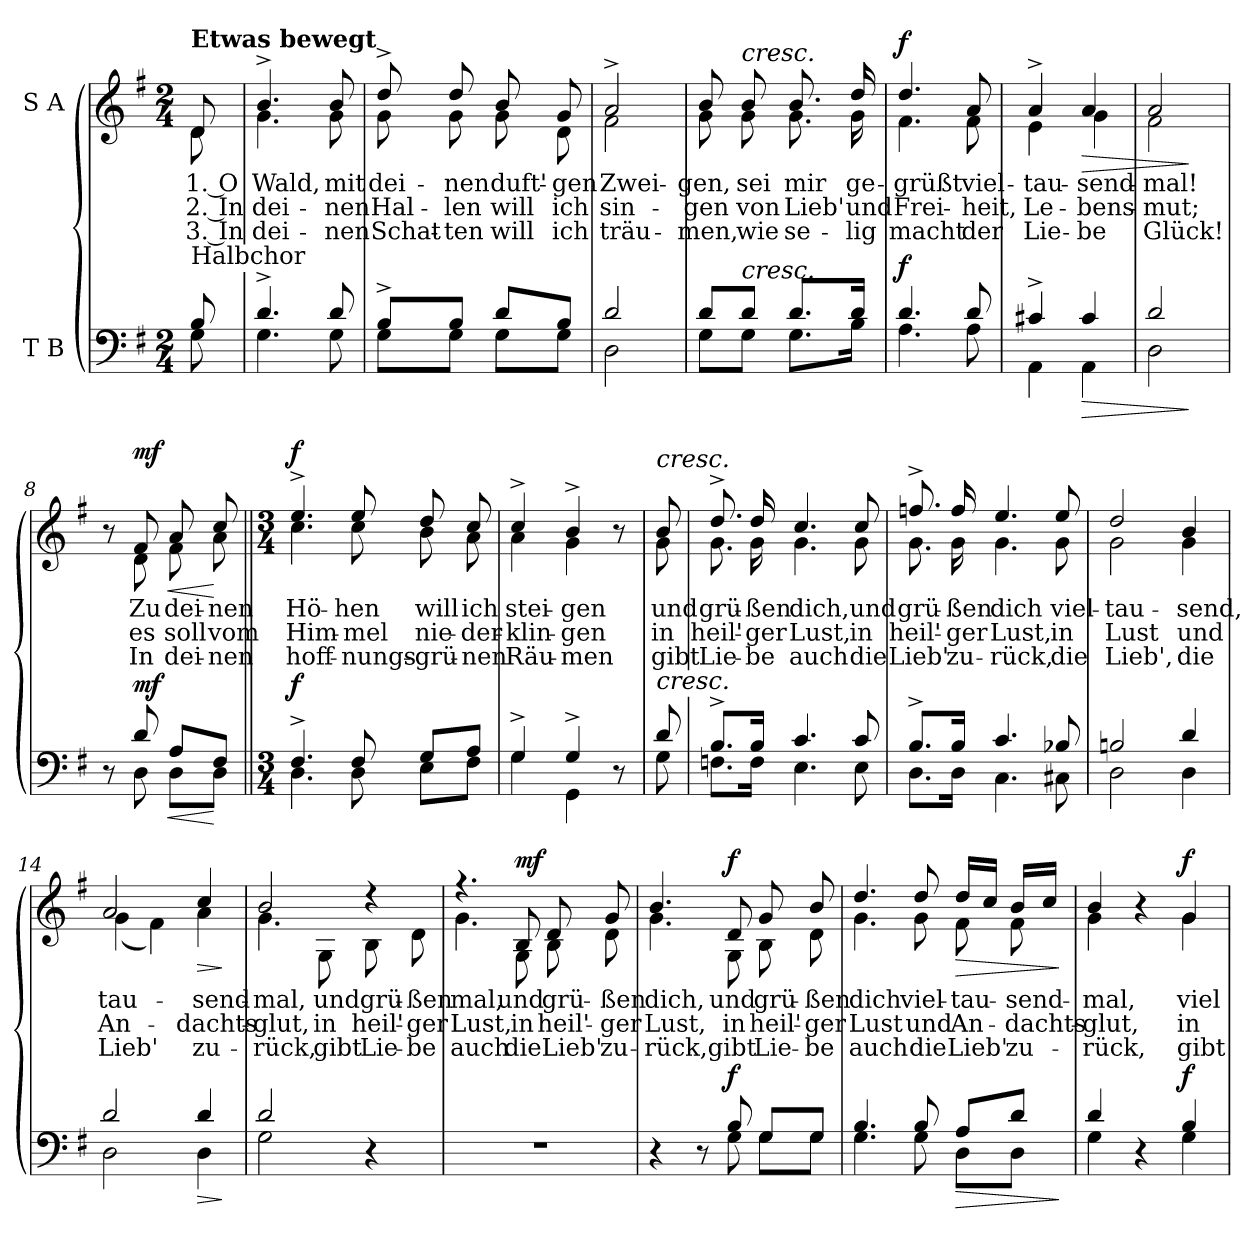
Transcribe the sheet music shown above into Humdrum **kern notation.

**kern	**dynam	**kern	**text	**text	**text	**dynam
*part2	*part2	*part1	*part1	*part1	*part1	*part1
*staff2	*staff2	*staff1	*staff1	*staff1	*staff1	*staff1
*I"T B	*	*I"S A	*	*	*	*
*clefF4	*	*clefG2	*	*	*	*
*k[f#]	*	*k[f#]	*	*	*	*
*M2/4	*	*M2/4	*	*	*	*
=	=	=	=	=	=	=
*^	*	*^	*	*	*	*
!	!	!	!LO:TX:a:B:t=Etwas bewegt	!	!	!	!	!
!LO:TX:a:t=Halbchor	!	!	!	!	!	!	!	!
!	!	!	!	!	!LO:LY:b	!LO:LY:b	!LO:LY:b	!
8B/	8G\	.	8d/	8d\	1. O	2. In	3. In	.
=1	=1	=1	=1	=1	=1	=1	=1	=1
!	!	!	!	!	!LO:LY:b	!LO:LY:b	!LO:LY:b	!
4.d^/	4.G\	.	4.b^/	4.g\	Wald,	dei-	dei-	.
!	!	!	!	!	!LO:LY:b	!LO:LY:b	!LO:LY:b	!
8d/	8G\	.	8b/	8g\	mit	-nen	-nen	.
=2	=2	=2	=2	=2	=2	=2	=2	=2
!	!	!	!	!	!LO:LY:b	!LO:LY:b	!LO:LY:b	!
8B^/L	8G\L	.	8dd^/	8g\	dei-	Hal-	Schat-	.
!	!	!	!	!	!LO:LY:b	!LO:LY:b	!LO:LY:b	!
8B/J	8G\J	.	8dd/	8g\	-nen	-len	-ten	.
!	!	!	!	!	!LO:LY:b	!LO:LY:b	!LO:LY:b	!
8d/L	8G\L	.	8b/	8g\	duft'-	will	will	.
!	!	!	!	!	!LO:LY:b	!LO:LY:b	!LO:LY:b	!
8B/J	8G\J	.	8g/	8d\	-gen	ich	ich	.
=3	=3	=3	=3	=3	=3	=3	=3	=3
!	!	!	!	!	!LO:LY:b	!LO:LY:b	!LO:LY:b	!
2d/	2D\	.	2a^/	2f#\	Zwei-	sin-	träu-	.
=4	=4	=4	=4	=4	=4	=4	=4	=4
!	!	!	!	!	!LO:LY:b	!LO:LY:b	!LO:LY:b	!
8d/L	8G\L	.	8b/	8g\	-gen,	-gen	-men,	.
!	!	!	!LO:TX:a:i:t=cresc.	!	!	!	!	!
!LO:TX:a:i:t=cresc.	!	!	!	!	!	!	!	!
!	!	!	!	!	!LO:LY:b	!LO:LY:b	!LO:LY:b	!
8d/J	8G\J	.	8b/	8g\	sei	von	wie	.
!	!	!	!	!	!LO:LY:b	!LO:LY:b	!LO:LY:b	!
8.d/L	8.G\L	.	8.b/	8.g\	mir	Lieb'	se-	.
!	!	!	!	!	!LO:LY:b	!LO:LY:b	!LO:LY:b	!
16d/Jk	16B\Jk	.	16dd/	16g\	ge-	und	-lig	.
!!LO:LB:g=z	!!
=5	=5	=5	=5	=5	=5	=5	=5	=5
!	!	!LO:DY:a	!	!	!LO:LY:b	!LO:LY:b	!LO:LY:b	!LO:DY:a
4.d/	4.A\	f	4.dd/	4.f#\	-grüßt	Frei-	macht	f
!	!	!	!	!	!LO:LY:b	!LO:LY:b	!LO:LY:b	!
8d/	8A\	.	8a/	8f#\	viel-	-heit,	der	.
=6	=6	=6	=6	=6	=6	=6	=6	=6
!	!	!	!	!	!LO:LY:b	!LO:LY:b	!LO:LY:b	!
4c#X^/	4AA\	.	4a^/	4e\	-tau-	Le-	Lie-	.
!	!	!LO:HP:b	!	!	!LO:LY:b	!LO:LY:b	!LO:LY:b	!LO:HP:b
4c#/	4AA\	>	4a/	4g\	-send-	-bens-	-be	>
=7	=7	=7	=7	=7	=7	=7	=7	=7
!	!	!	!	!	!LO:LY:b	!LO:LY:b	!LO:LY:b	!
2d/	2D\	.	2a/	2f#\	-mal!	-mut;	Glück!	.
*v	*v	*	*	*	*	*	*	*
*	*	*v	*v	*	*	*	*
.	]	.	.	.	.	]
=8	=8	=8	=8	=8	=8	=8
*^	*	*^	*	*	*	*
8r	8ryy	.	8r	8ryy	.	.	.	.
!	!	!LO:HP:b	!	!	!LO:LY:b	!LO:LY:b	!LO:LY:b	!LO:HP:b
!	!	!LO:DY:n=1:a	!	!	!	!	!	!LO:DY:n=1:a
8d/	8D\	< mf	8f#/	8d\	Zu	es	In	< mf
!	!	!	!	!	!LO:LY:b	!LO:LY:b	!LO:LY:b	!
8A/L	8D\L	.	8a/	8f#\	dei-	soll	dei-	.
!	!	!	!	!	!LO:LY:b	!LO:LY:b	!LO:LY:b	!
8F#/J	8D\J	[	8cc/	8a\	-nen	vom	-nen	[
=9||	=9||	=9||	=9||	=9||	=9||	=9||	=9||	=9||
*M3/4	*	*	*M3/4	*	*	*	*	*
!	!	!LO:DY:a	!	!	!LO:LY:b	!LO:LY:b	!LO:LY:b	!LO:DY:a
4.F#^/	4.D\	f	4.ee^/	4.cc\	Hö-	Him-	hoff-	f
!	!	!	!	!	!LO:LY:b	!LO:LY:b	!LO:LY:b	!
8F#/	8D\	.	8ee/	8cc\	-hen	-mel	-nungs-	.
!	!	!	!	!	!LO:LY:b	!LO:LY:b	!LO:LY:b	!
8G/L	8E\L	.	8dd/	8b\	will	nie-	-grü-	.
!	!	!	!	!	!LO:LY:b	!LO:LY:b	!LO:LY:b	!
8A/J	8F#\J	.	8cc/	8a\	ich	-der-	-nen	.
=10	=10	=10	=10	=10	=10	=10	=10	=10
!	!	!	!	!	!LO:LY:b	!LO:LY:b	!LO:LY:b	!
4G^/	4G\	.	4cc^/	4a\	stei-	-klin-	Räu-	.
!	!	!	!	!	!LO:LY:b	!LO:LY:b	!LO:LY:b	!
4G^/	4GG\	.	4b^/	4g\	-gen	-gen	-men	.
8r	8ryy	.	8r	8ryy	.	.	.	.
!!LO:LB:g=z	!!
=10X1	=10X1	=10X1	=10X1	=10X1	=10X1	=10X1	=10X1	=10X1
!	!	!	!LO:TX:a:i:t=cresc.	!	!	!	!	!
!LO:TX:a:i:t=cresc.	!	!	!	!	!	!	!	!
!	!	!	!	!	!LO:LY:b	!LO:LY:b	!LO:LY:b	!
8d/	8G\	.	8b/	8g\	und	in	gibt	.
=11	=11	=11	=11	=11	=11	=11	=11	=11
!	!	!	!	!	!LO:LY:b	!LO:LY:b	!LO:LY:b	!
8.B^/L	8.Fn\L	.	8.dd^/	8.g\	grü-	heil'-	Lie-	.
!	!	!	!	!	!LO:LY:b	!LO:LY:b	!LO:LY:b	!
16B/Jk	16F\Jk	.	16dd/	16g\	-ßen	-ger	-be	.
!	!	!	!	!	!LO:LY:b	!LO:LY:b	!LO:LY:b	!
4.c/	4.E\	.	4.cc/	4.g\	dich,	Lust,	auch	.
!	!	!	!	!	!LO:LY:b	!LO:LY:b	!LO:LY:b	!
8c/	8E\	.	8cc/	8g\	und	in	die	.
=12	=12	=12	=12	=12	=12	=12	=12	=12
!	!	!	!	!	!LO:LY:b	!LO:LY:b	!LO:LY:b	!
8.B^/L	8.D\L	.	8.ffn^/	8.g\	grü-	heil'-	Lieb'	.
!	!	!	!	!	!LO:LY:b	!LO:LY:b	!LO:LY:b	!
16B/Jk	16D\Jk	.	16ff/	16g\	-ßen	-ger	zu-	.
!	!	!	!	!	!LO:LY:b	!LO:LY:b	!LO:LY:b	!
4.c/	4.C\	.	4.ee/	4.g\	dich	Lust,	-rück,	.
!	!	!	!	!	!LO:LY:b	!LO:LY:b	!LO:LY:b	!
8B-X/	8C#X\	.	8ee/	8g\	viel-	in	die	.
=13	=13	=13	=13	=13	=13	=13	=13	=13
!	!	!	!	!	!LO:LY:b	!LO:LY:b	!LO:LY:b	!
2Bn/	2D\	.	2dd/	2g\	-tau-	Lust	Lieb',	.
!	!	!	!	!	!LO:LY:b	!LO:LY:b	!LO:LY:b	!
4d/	4D\	.	4b/	4g\	-send,	und	die	.
=14	=14	=14	=14	=14	=14	=14	=14	=14
!	!	!	!	!	!LO:LY:b	!LO:LY:b	!LO:LY:b	!
2d/	2D\	.	2a/	(4g\	tau-	An-	Lieb'	.
.	.	.	.	4f#\)	.	.	.	.
!	!	!LO:HP:b	!	!	!LO:LY:b	!LO:LY:b	!LO:LY:b	!LO:HP:b
4d/	4D\	>	4cc/	4a\	-send-	-dachts-	zu-	>
*v	*v	*	*	*	*	*	*	*
*	*	*v	*v	*	*	*	*
.	]	.	.	.	.	]
!!LO:LB:g=z
=15	=15	=15	=15	=15	=15	=15
*^	*	*^	*	*	*	*
!	!	!	!	!	!LO:LY:b	!LO:LY:b	!LO:LY:b	!
2d/	2G\	.	2b/	4.g\	-mal,	-glut,	-rück,	.
!	!	!	!	!	!LO:LY:b	!LO:LY:b	!LO:LY:b	!
.	.	.	.	8G\	und	in	gibt	.
!	!	!	!	!	!LO:LY:b	!LO:LY:b	!LO:LY:b	!
4r	4ryy	.	4r	8B\	grü-	heil'-	Lie-	.
!	!	!	!	!	!LO:LY:b	!LO:LY:b	!LO:LY:b	!
.	.	.	.	8d\	-ßen	-ger	-be	.
*v	*v	*	*	*	*	*	*	*
=16	=16	=16	=16	=16	=16	=16	=16
!	!	!	!	!LO:LY:b	!LO:LY:b	!LO:LY:b	!
2.r	.	4.r	4.g\	-mal,	Lust,	auch	.
!	!	!	!	!LO:LY:b	!LO:LY:b	!LO:LY:b	!LO:DY:a
.	.	8B/	8G\	und	in	die	mf
!	!	!	!	!LO:LY:b	!LO:LY:b	!LO:LY:b	!
.	.	8d/	8B\	grü-	heil'-	Lieb'	.
!	!	!	!	!LO:LY:b	!LO:LY:b	!LO:LY:b	!
.	.	8g/	8d\	-ßen	-ger	zu-	.
=17	=17	=17	=17	=17	=17	=17	=17
*^	*	*	*	*	*	*	*
!	!	!	!	!	!LO:LY:b	!LO:LY:b	!LO:LY:b	!
4r	4ryy	.	4.b/	4.g\	dich,	Lust,	-rück,	.
8r	8ryy	.	.	.	.	.	.	.
!	!	!LO:DY:a	!	!	!LO:LY:b	!LO:LY:b	!LO:LY:b	!LO:DY:a
8B/	8G\	f	8d/	8G\	und	in	gibt	f
!	!	!	!	!	!LO:LY:b	!LO:LY:b	!LO:LY:b	!
8G/L	8G\L	.	8g/	8B\	grü-	heil'-	Lie-	.
!	!	!	!	!	!LO:LY:b	!LO:LY:b	!LO:LY:b	!
8G/J	8G\J	.	8b/	8d\	-ßen	-ger	-be	.
=18	=18	=18	=18	=18	=18	=18	=18	=18
!	!	!	!	!	!LO:LY:b	!LO:LY:b	!LO:LY:b	!
4.B/	4.G\	.	4.dd/	4.g\	dich	Lust	auch	.
!	!	!	!	!	!LO:LY:b	!LO:LY:b	!LO:LY:b	!
8B/	8G\	.	8dd/	8g\	viel-	und	die	.
!	!	!LO:HP:b	!	!	!LO:LY:b	!LO:LY:b	!LO:LY:b	!LO:HP:b
8A/L	8D\L	>	16dd/LL	8f#\	-tau-	An-	Lieb'	>
.	.	.	16cc/JJ	.	.	.	.	.
!	!	!	!	!	!LO:LY:b	!LO:LY:b	!LO:LY:b	!
8d/J	8D\J	.	16b/LL	8f#\	-send-	-dachts-	zu-	.
.	.	.	16cc/JJ	.	.	.	.	.
*v	*v	*	*	*	*	*	*	*
*	*	*v	*v	*	*	*	*
.	]	.	.	.	.	]
!!LO:PB:g=z
=19	=19	=19	=19	=19	=19	=19
*^	*	*^	*	*	*	*
!	!	!	!	!	!LO:LY:b	!LO:LY:b	!LO:LY:b	!
4d/	4G\	.	4b/	4g\	-mal,	-glut,	-rück,	.
4r	4ryy	.	4r	4ryy	.	.	.	.
!	!	!LO:DY:a	!	!	!LO:LY:b	!LO:LY:b	!LO:LY:b	!LO:DY:a
4B/	4G\	f	4g/	4g\	viel-	in	gibt	f
*v	*v	*	*	*	*	*	*	*
*	*	*v	*v	*	*	*	*
=	=	=	=	=	=	=
*-	*-	*-	*-	*-	*-	*-
